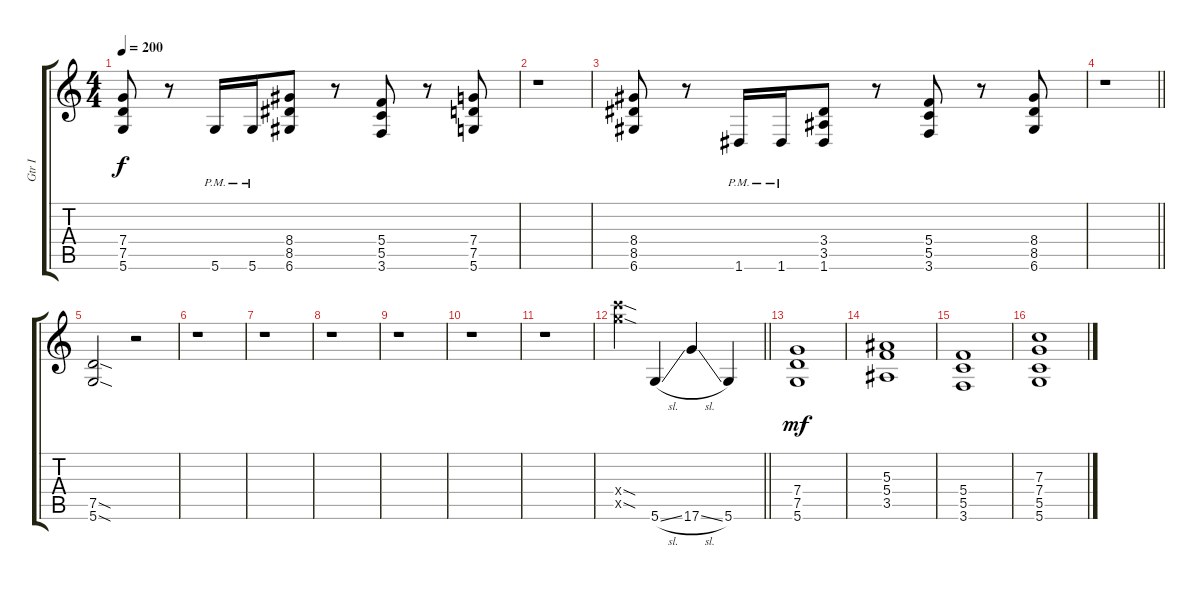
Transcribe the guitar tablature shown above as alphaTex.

\track ("Gtr I" "Gtr I") {instrument overdrivenguitar}
\staff {score tabs}
\tuning (D4 A3 F3 C3 G2 D2) {hide}
\ts (4 4)
\tempo 200
\clef g2
\ks c
(7.4 7.5 5.6).8{dy f} r.8 5.6{pm}.16 5.6{pm}.16 (8.4 8.5 6.6).8 r.8 (5.4 5.5 3.6).8 r.8 (7.4 7.5 5.6).8 |
r.1 |
(8.4 8.5 6.6).8 r.8 1.6{pm}.16 1.6{pm}.16 (3.4 3.5 1.6).8 r.8 (5.4 5.5 3.6).8 r.8 (8.4 8.5 6.6).8 |
\barLineRight lightlight
r.1 |
(7.5{sod} 5.6{sod}).2 r.2 |
r.1 |
r.1 |
r.1 |
r.1 |
r.1 |
r.1 |
\barLineRight lightlight
(24.4{sod x} 24.5{sod x}).4 5.6{sl}.4 17.6{sl}.4 5.6.4 |
(7.4 7.5 5.6).1{dy mf} |
(5.3 5.4 3.5).1 |
(5.4 5.5 3.6).1 |
(7.3 7.4 5.5 5.6).1
